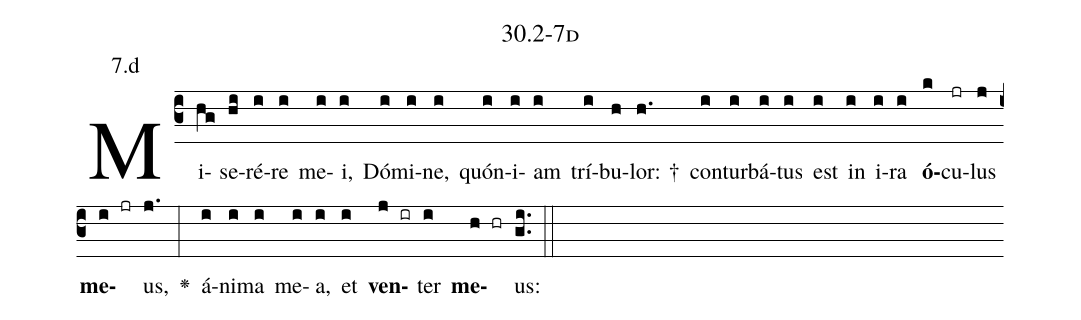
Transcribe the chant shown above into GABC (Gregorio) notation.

name: 30.2-7d;
annotation: 7.d;
%%
(c3)Mi(hg)se(hi)ré(i)re(i) me(i)i,(i) Dó(i)mi(i)ne,(i) quón(i)i(i)am(i) trí(i)bu(h)lor: †(h.) con(i)tur(i)bá(i)tus(i) est(i) in(i) i(i)ra(i) <b>ó</b>(k)cu(jr)lus(j) <b>me</b>(i jr)us,(j.) <v>\greheightstar</v>(:) á(i)ni(i)ma(i) me(i)a,(i) et(i) <b>ven</b>(j ir)ter(i) <b>me</b>(h hr)us:(gi..) (::)


%E(i) u(i) o(j) u(i) a(h) e.(gi..) (::)
